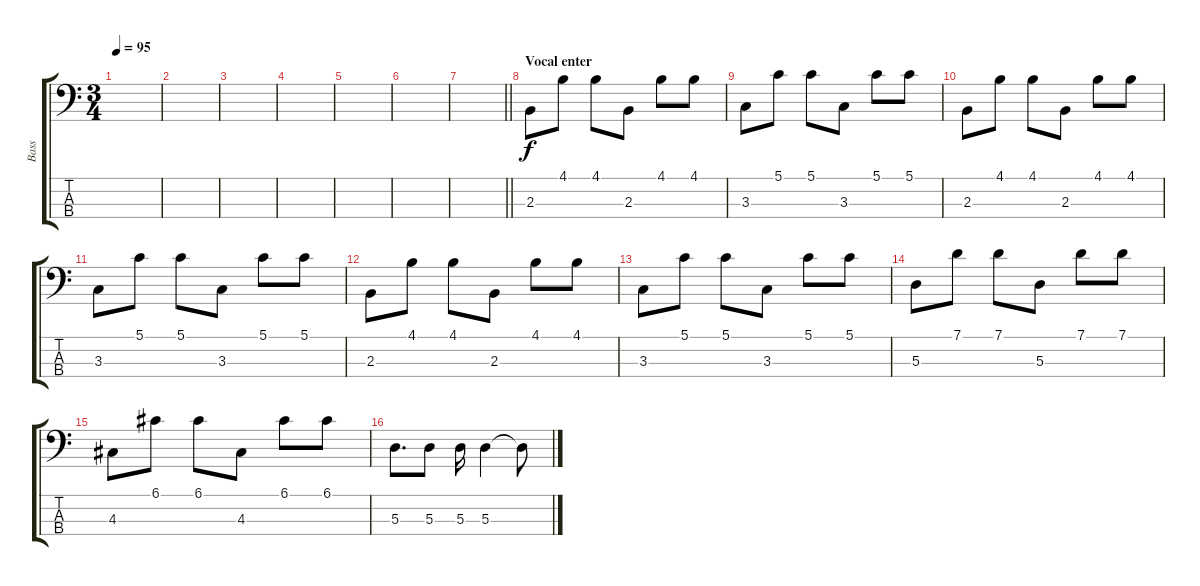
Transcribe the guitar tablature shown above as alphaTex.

\track ("Bass" "Bass") {instrument electricbasspick}
\staff {score tabs}
\tuning (G2 D2 A1 D1) {hide}
\ts (3 4)
\tempo 95
\clef f4
\ks c
|
|
|
|
|
|
\barLineRight lightlight
|
\section ("" "Vocal enter")
2.3.8 4.1.8 4.1.8 2.3.8 4.1.8 4.1.8 |
3.3.8 5.1.8 5.1.8 3.3.8 5.1.8 5.1.8 |
2.3.8 4.1.8 4.1.8 2.3.8 4.1.8 4.1.8 |
3.3.8 5.1.8 5.1.8 3.3.8 5.1.8 5.1.8 |
2.3.8 4.1.8 4.1.8 2.3.8 4.1.8 4.1.8 |
3.3.8 5.1.8 5.1.8 3.3.8 5.1.8 5.1.8 |
5.3.8 7.1.8 7.1.8 5.3.8 7.1.8 7.1.8 |
4.3.8 6.1.8 6.1.8 4.3.8 6.1.8 6.1.8 |
5.3.8{d} 5.3.8 5.3.16 5.3.4 5.3{t}.8
